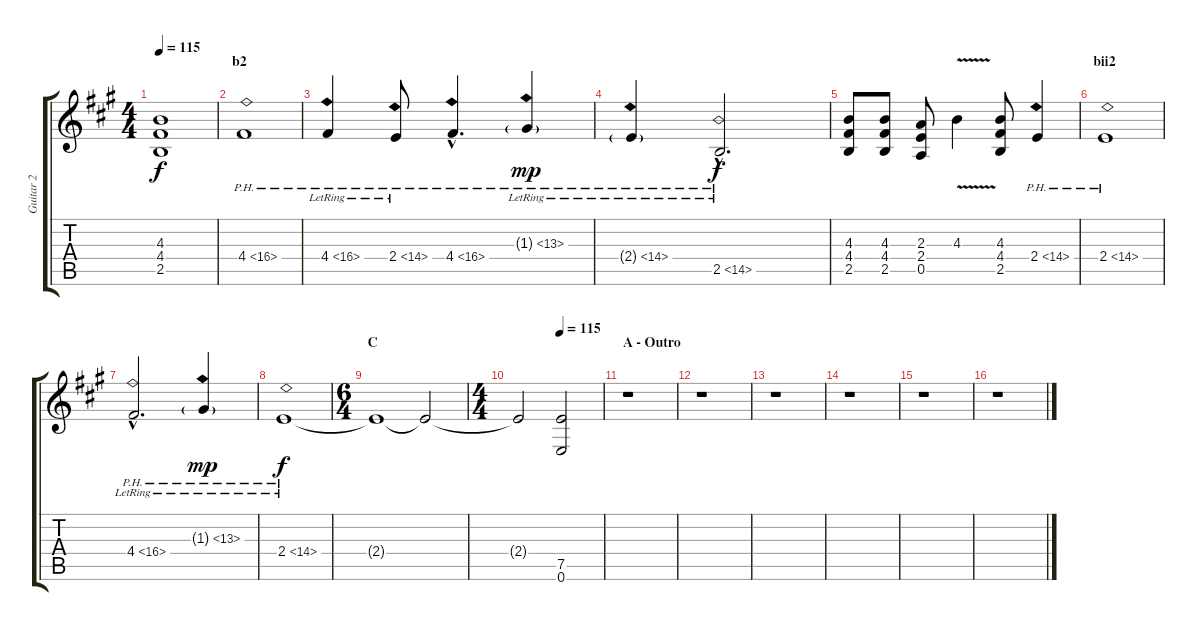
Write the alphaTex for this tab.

\track ("Guitar 2" "Guitar 2") {instrument distortionguitar}
\staff {score tabs}
\tuning (E4 B3 G3 D3 A2 E2) {hide}
\ts (4 4)
\tempo 115
\clef g2
\ks a
(4.3 4.4 2.5).1{dy f} |
\section ("" "b2")
4.4{ph 12}.1 |
4.4{ph 12 lr}.4 2.4{ph 12 lr}.8 4.4{ph 12 hac}.4{d} 1.3{ph 12 g lr}.4{dy mp} |
2.4{ph 12 g lr}.4 2.5{ph 12 hac lr}.2{d dy f} |
(4.3 4.4 2.5).8 (4.3 4.4 2.5).8 (2.3 2.4 0.5).8 4.3{v}.4 (4.3 4.4 2.5).8 2.4{ph 12}.4 |
\section ("" "bii2")
2.4{ph 12}.1 |
4.4{ph 12 hac lr}.2{d} 1.3{ph 12 g lr}.4{dy mp} |
2.4{ph 12 lr}.1{dy f} |
\ts (6 4)
\section ("" "C")
2.4{t}.1{volume 0} 2.4{t}.2 |
\ts (4 4)
\tempo (115 0.5)
2.4{t}.2 (7.5 0.6).2{volume 14} |
\section ("" "A - Outro")
r.1 |
r.1 |
r.1 |
r.1 |
r.1 |
r.1
